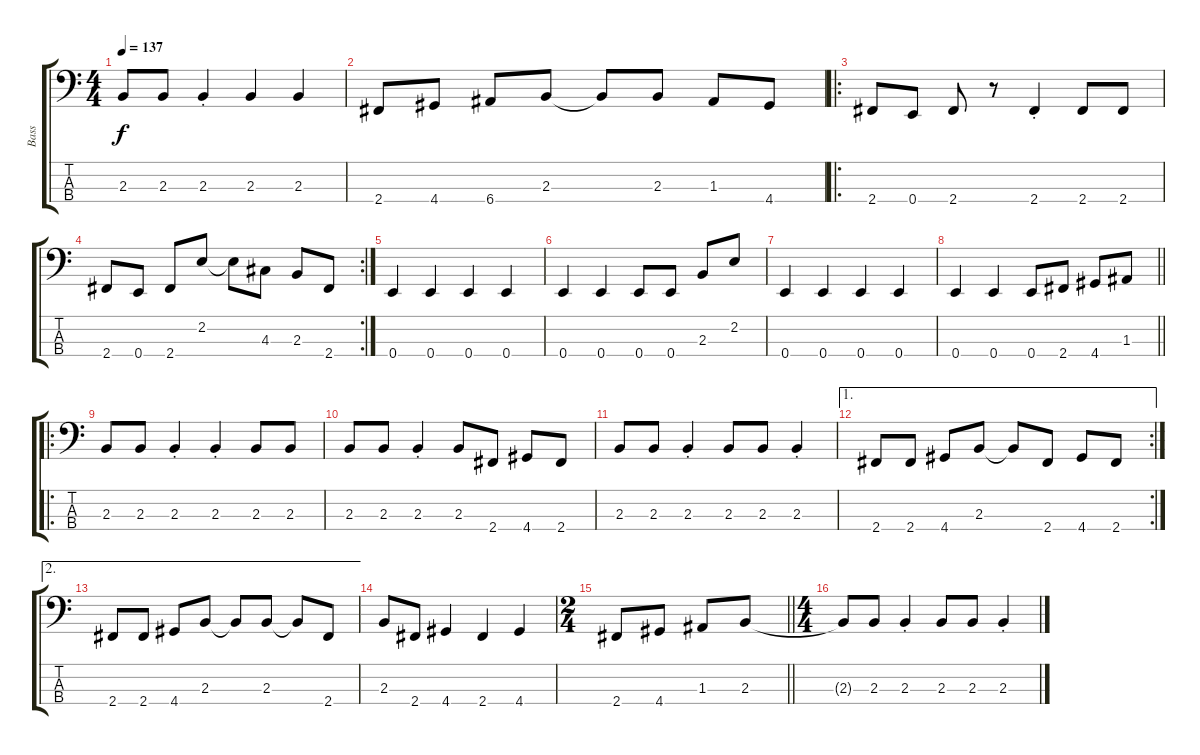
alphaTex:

\track ("Bass" "Bass") {instrument electricbassfinger}
\staff {score tabs}
\tuning (G2 D2 A1 E1) {hide}
\ts (4 4)
\tempo 137
\clef f4
\ks c
2.3.8{dy f} 2.3.8 2.3{st}.4 2.3.4 2.3.4 |
2.4.8 4.4.8 6.4.8 2.3.8 2.3{t}.8 2.3.8 1.3.8 4.4.8 |
\ro
2.4.8 0.4.8 2.4.8 r.8 2.4{st}.4 2.4.8 2.4.8 |
\rc 2
2.4.8 0.4.8 2.4.8 2.2.8 2.2{t}.8 4.3.8 2.3.8 2.4.8 |
0.4.4 0.4.4 0.4.4 0.4.4 |
0.4.4 0.4.4 0.4.8 0.4.8 2.3.8 2.2.8 |
0.4.4 0.4.4 0.4.4 0.4.4 |
\barLineRight lightlight
0.4.4 0.4.4 0.4.8 2.4.8 4.4.8 1.3.8 |
\ro
2.3.8 2.3.8 2.3{st}.4 2.3{st}.4 2.3.8 2.3.8 |
2.3.8 2.3.8 2.3{st}.4 2.3.8 2.4.8 4.4.8 2.4.8 |
2.3.8 2.3.8 2.3{st}.4 2.3.8 2.3.8 2.3{st}.4 |
\ae 1
\rc 2
2.4.8 2.4.8 4.4.8 2.3.8 2.3{t}.8 2.4.8 4.4.8 2.4.8 |
\ae 2
2.4.8 2.4.8 4.4.8 2.3.8 2.3{t}.8 2.3.8 2.3{t}.8 2.4.8 |
2.3.8 2.4.8 4.4.4 2.4.4 4.4.4 |
\ts (2 4)
\barLineRight lightlight
2.4.8 4.4.8 1.3.8 2.3.8 |
\ts (4 4)
2.3{t}.8 2.3.8 2.3{st}.4 2.3.8 2.3.8 2.3{st}.4
